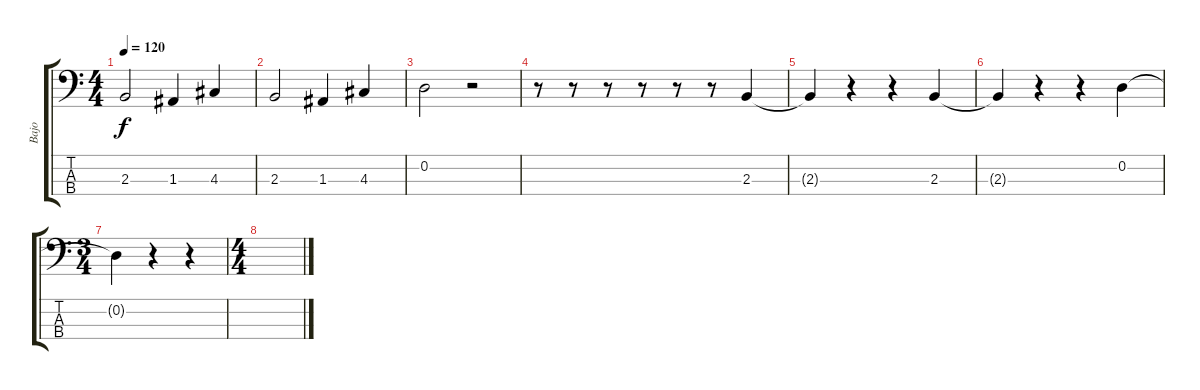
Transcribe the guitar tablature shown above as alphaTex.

\track ("Bajo" "Bajo") {instrument electricbassfinger}
\staff {score tabs}
\tuning (G2 D2 A1 E1) {hide}
\ts (4 4)
\tempo 120
\clef f4
\ks c
2.3.2{dy f instrument electricbassfinger} 1.3.4 4.3.4 |
2.3.2 1.3.4 4.3.4 |
0.2.2 r.2 |
r.8 r.8 r.8 r.8 r.8 r.8 2.3.4 |
2.3{t}.4 r.4 r.4 2.3.4 |
2.3{t}.4 r.4 r.4 0.2.4 |
\ts (3 4)
0.2{t}.4 r.4 r.4 |
\ts (4 4)
